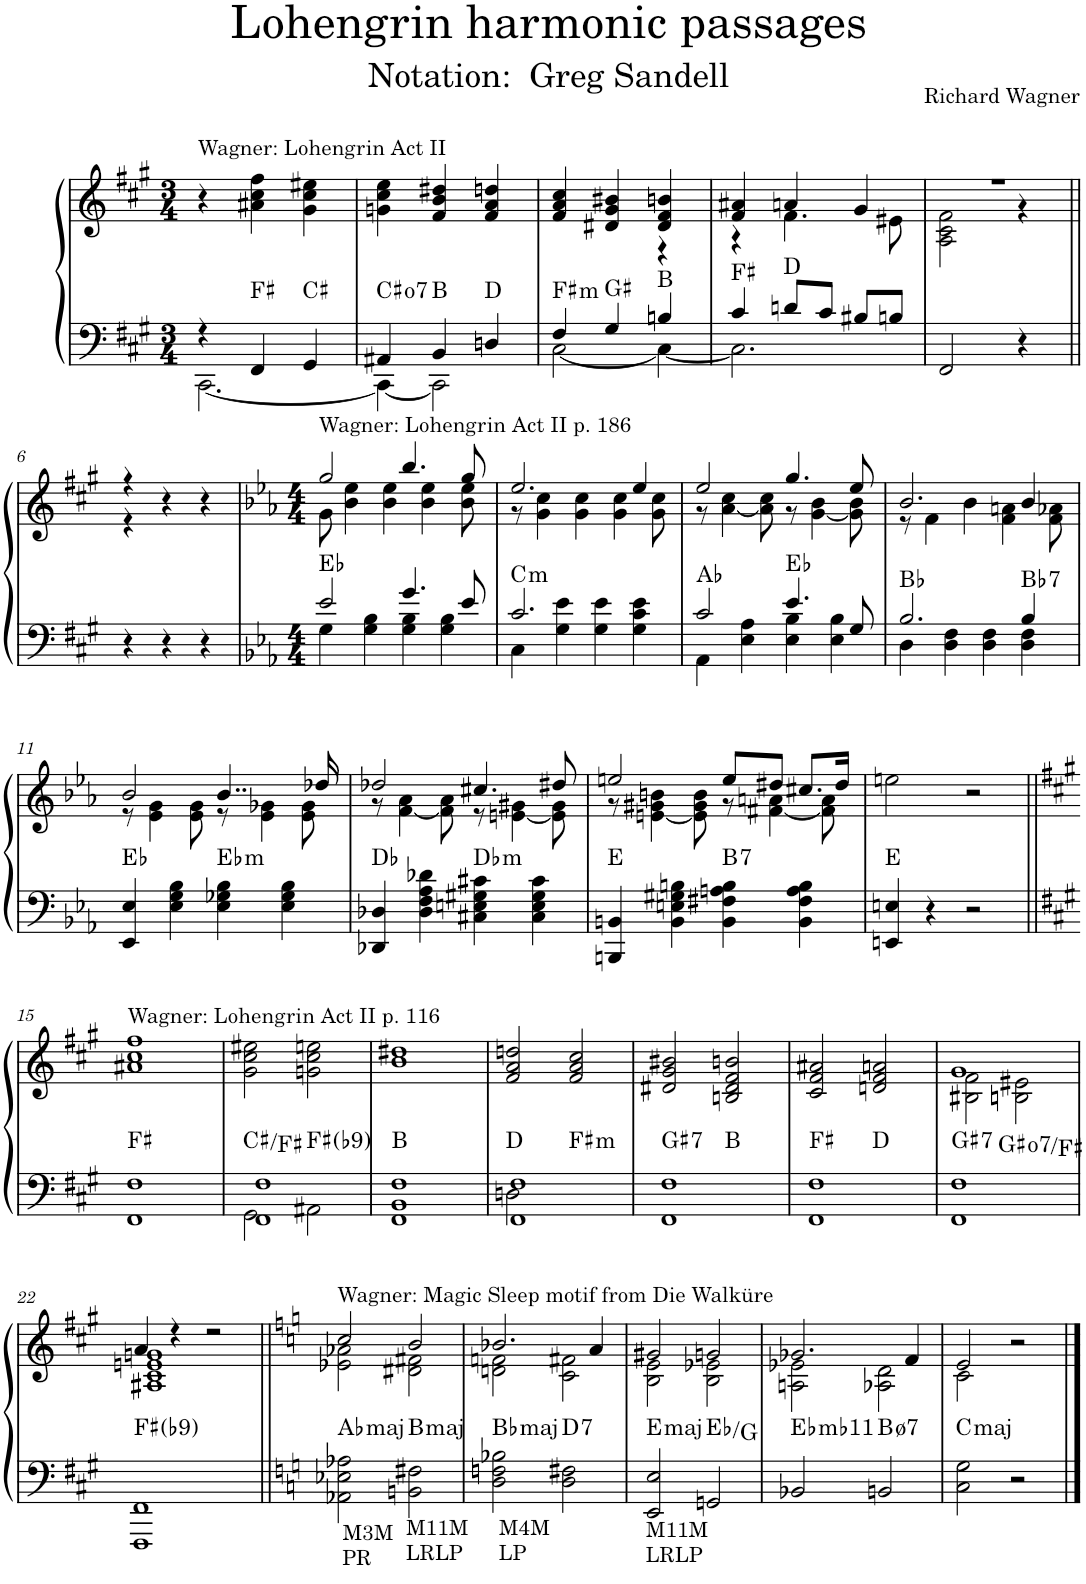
**kern	**kern	**harte
*part1	*part1	*part1
*staff2	*staff1	*
*I"Piano	*	*
*I'Pno.	*	*
*clefF4	*clefG2	*
*k[f#c#g#]	*k[f#c#g#]	*
*M3/4	*M3/4	*
=1	=1	=1
*^	*	*
!	!	!LO:TX:a:t=Wagner&colon; Lohengrin Act II	!
4r	[2.CC#\	4r	.
4FF#/	.	4a#X\ 4cc#\ 4ff#\	F#:maj
4GG#/	.	4g#\ 4cc#\ 4ee#X\	C#:maj
=2	=2	=2	=2
!	!	!	!LO:H:kt=7
4AA#X/	4CC#\_	4gn\ 4cc#\ 4ee\	C#:dim7
4BB/	2CC#\]	4f#/ 4b/ 4dd#X/	B:maj
4Dn/	.	4f#/ 4a/ 4ddn/	D:maj
=3	=3	=3	=3
*	*	*^	*
!	!	!	!	!LO:H:kt=m
4F#/	[2C#\	4f#/ 4a/ 4cc#/	2ryy	F#:min
4G#/	.	4d#X/ 4g#/ 4b#X/	.	G#:maj
4Bn/	4C#\_	4d#/ 4f#/ 4bn/	4r	B:maj
=4	=4	=4	=4	=4
4c#/	2.C#\]	4f#/ 4a#X/	4r	F#:maj
8dn/L	.	4an/	4.f#\	D:maj
8c#/J	.	.	.	.
8B#X/L	.	4g#/	.	.
8Bn/J	.	.	8e#X\	.
*v	*v	*	*	*
=5	=5	=5	=5
2FF#/	2.r	2A\ 2c#\ 2f#\	.
4r	.	4r	.
!!LO:LB:g=z	!!
=6||	=6||	=6||	=6||
4r	4r	4r	.
4r	4r	2ryy	.
4r	4r	.	.
=7	=7	=7	=7
*k[b-e-a-]	*k[b-e-a-]	*	*
*M4/4	*M4/4	*	*
*^	*	*	*
!	!	!LO:TX:a:t=Wagner&colon; Lohengrin Act II p. 186	!	!
2e-/	4G\	2gg/	8g\	Eb:maj
.	.	.	4b-\ 4ee-\	.
.	4G\ 4B-\	.	.	.
.	.	.	4b-\ 4ee-\	.
4.g/	4G\ 4B-\	4.bb-/	.	.
.	.	.	4b-\ 4ee-\	.
.	4G\ 4B-\	.	.	.
8e-/	.	8gg/	8b-\ 8ee-\	.
=8	=8	=8	=8	=8
!	!	!	!	!LO:H:kt=m
2.c/	4C\	2.ee-/	8r	C:min
.	.	.	4g\ 4cc\	.
.	4G\ 4e-\	.	.	.
.	.	.	4g\ 4cc\	.
.	4G\ 4e-\	.	.	.
.	.	.	4g\ 4cc\	.
4ryy	4G\ 4c\ 4e-\	4ee-/	.	.
.	.	.	8g\ 8cc\	.
=9	=9	=9	=9	=9
2c/	4AA-\	2ee-/	8r	Ab:maj
.	.	.	[4a-\ 4cc\	.
.	4E-\ 4A-\	.	.	.
.	.	.	8a-\] 8cc\	.
4.e-/	4E-\ 4B-\	4.gg/	8r	Eb:maj
.	.	.	[4g\ 4b-\	.
.	4E-\ 4B-\	.	.	.
8G/	.	8ee-/	8g\] 8b-\	.
=10	=10	=10	=10	=10
2.B-/	4D\	2.b-/	8r	Bb:maj
.	.	.	4f\	.
.	4D\ 4F\	.	.	.
.	.	.	4b-\	.
.	4D\ 4F\	.	.	.
.	.	.	4f\ 4an\	.
!	!	!	!	!LO:H:kt=7
4B-/	4D\ 4F\	4b-/	.	Bb:7
.	.	.	8f\ 8a-X\	.
*v	*v	*	*	*
!!LO:LB:g=z	!!
=11	=11	=11	=11
4EE-/ 4E-/	2b-/	8r	.
.	.	4e-\ 4g\	.
4E-\ 4G\ 4B-\	.	.	.
.	.	8e-\ 8g\	.
4E-\ 4G-X\ 4B-\	4..b-/	8r	.
.	.	4e-\ 4g-X\	.
4E-\ 4G-\ 4B-\	.	.	.
.	.	8e-\ 8g-\	.
.	16dd-X/	.	.
=12	=12	=12	=12
4DD-X/ 4D-X/	2dd-X/	8r	Db:maj
.	.	[4f\ 4a-\	.
4D-\ 4F\ 4A-\ 4d-X\	.	.	.
.	.	8f\] 8a-\	.
!	!	!	!LO:H:kt=m
4C#X\ 4En\ 4G#X\ 4c#X\	4.cc#X/	8r	Db:min
.	.	[4en\ 4g#X\	.
4C#\ 4E\ 4G#\ 4c#\	.	.	.
.	8dd#X/	8e\] 8g#\	.
=13	=13	=13	=13
4BBBn/ 4BBn/	2een/	8r	E:maj
.	.	[4en\ 4g#X\ 4bn\	.
4BB\ 4En\ 4G#X\ 4Bn\	.	.	.
.	.	8e\] 8g#\ 8b\	.
!	!	!	!LO:H:kt=7
4BB\ 4F#X\ 4An\ 4B\	8ee/L	8r	B:7
.	8dd#X/J	[4f#X\ 4an\	.
4BB\ 4F#\ 4A\ 4B\	8.cc#X/L	.	.
.	.	8f#\] 8a\	.
.	16dd#/Jk	.	.
*	*v	*v	*
=14	=14	=14
4EEn/ 4En/	2een\	E:maj
4r	.	.
2r	2r	.
!!LO:LB:g=z
=15||	=15||	=15||
*k[f#c#g#]	*k[f#c#g#]	*
!	!LO:TX:a:t=Wagner&colon; Lohengrin Act II p. 116	!
1FF# 1F#	1a#X 1cc# 1ff#	F#:maj
=16	=16	=16
*^	*	*
1FF# 1F#	2GG#\	2g#\ 2cc#\ 2ee#X\	C#:maj/4
.	2AA#X\	2gn\ 2cc#\ 2een\	F#:maj(b9)
=17	=17	=17	=17
1FF# 1F#	1BB	1b 1dd#X	B:maj
=18	=18	=18	=18
1FF# 1F#	2Dn\	2f#/ 2a/ 2ddn/	D:maj
!	!	!	!LO:H:kt=m
.	2ryy	2f#/ 2a/ 2cc#/	F#:min
=19	=19	=19	=19
!	!	!	!LO:H:kt=7
*v	*v	*	*
1FF# 1F#	2d#X/ 2g#/ 2b#X/	G#:7
.	2Bn/ 2d#/ 2f#/ 2bn/	B:maj
=20	=20	=20
1FF# 1F#	2c#/ 2f#/ 2a#X/	F#:maj
.	2dn/ 2f#/ 2an/	D:maj
=21	=21	=21
*	*^	*
!	!	!	!LO:H:kt=7
1FF# 1F#	1g#	2B#X\ 2f#\	G#:7
!	!	!	!LO:H:kt=7
.	.	2Bn\ 2e#X\	G#:dim7/b7
!!LO:LB:g=z	!!
=22	=22	=22	=22
*^	*	*	*
1FFF# 1FF#	1ryy	4a/	1A#X 1c# 1en 1gn	F#:maj(b9)
.	.	4r	.	.
.	.	2r	.	.
*v	*v	*	*	*
=23||	=23||	=23||	=23||
*k[]	*k[]	*	*
!	!LO:TX:a:t=Wagner&colon; Magic Sleep motif from Die Walküre	!	!LO:H:kt=maj
2AA-X\ 2E-X\ 2A-X\	2cc/	2e-X\ 2a-X\	Ab:maj
!LO:TX:b:t=M3M	!	!	!
!LO:TX:b:t=PR	!	!	!
!	!	!	!LO:H:kt=maj
2BBn\ 2F#X\	2b/	2d#X\ 2f#X\	B:maj
=24	=24	=24	=24
!LO:TX:b:t=M11M	!	!	!
!LO:TX:b:t=LRLP	!	!	!
!	!	!	!LO:H:kt=maj
2D\ 2Fn\ 2B-X\	2.b-X/	2dn\ 2fn\	Bb:maj
!LO:TX:b:t=M4M	!	!	!
!LO:TX:b:t=LP	!	!	!
!	!	!	!LO:H:kt=7
2D\ 2F#X\	.	2c\ 2f#X\	D:7
.	4a/	.	.
=25	=25	=25	=25
!	!	!	!LO:H:kt=maj
2EE/ 2E/	2g#X/	2B\ 2e\	E:maj
!LO:TX:b:t=M11M	!	!	!
!LO:TX:b:t=LRLP	!	!	!
2GGn/	2gn/	2B\ 2e-X\	Eb:maj/3
=26	=26	=26	=26
!	!	!	!LO:H:kt=m
2BB-X/	2.g-X/	2An\ 2e-X\	Eb:min(b11)
!	!	!	!LO:H:kt=7
2BBn/	.	2A-X\ 2d\	B:hdim7
.	4f/	.	.
=27	=27	=27	=27
!	!	!	!LO:H:kt=maj
2C\ 2G\	2e/	2c\	C:maj
2r	2r	2ryy	.
*	*v	*v	*
==	==	==
*-	*-	*-
